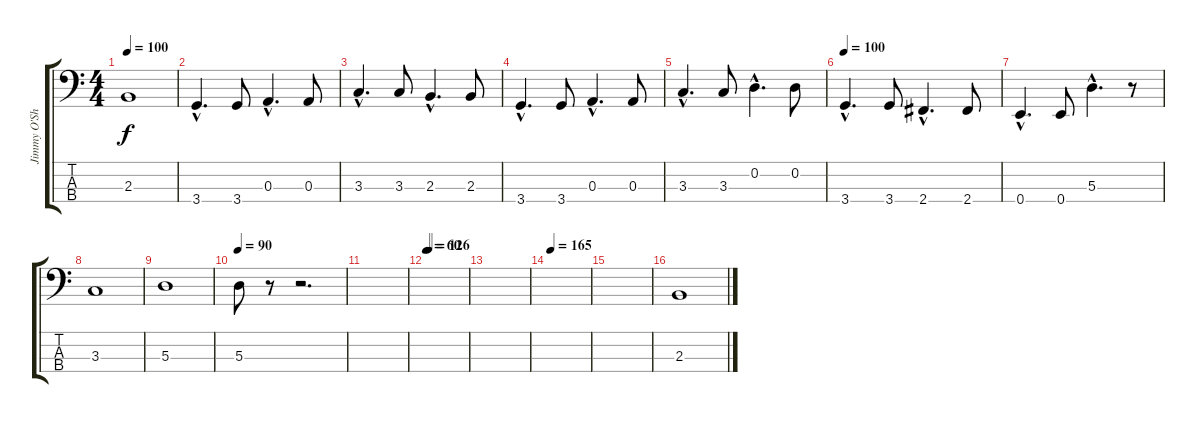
\track ("Jimmy O'Shea" "Jimmy O'Sh") {instrument synthbass2}
\staff {score tabs}
\tuning (G2 D2 A1 E1) {hide}
\ts (4 4)
\tempo 100
\clef f4
\ks c
2.3.1{dy f} |
3.4{hac}.4{d} 3.4.8 0.3{hac}.4{d} 0.3.8 |
3.3{hac}.4{d} 3.3.8 2.3{hac}.4{d} 2.3.8 |
3.4{hac}.4{d} 3.4.8 0.3{hac}.4{d} 0.3.8 |
3.3{hac}.4{d} 3.3.8 0.2{hac}.4{d} 0.2.8 |
\tempo 100
3.4{hac}.4{d} 3.4.8 2.4{hac}.4{d} 2.4.8 |
0.4{hac}.4{d} 0.4.8 5.3{hac}.4{d} r.8 |
3.3.1 |
5.3.1 |
\tempo 90
5.3.8 r.8 r.2{d} |
|
\tempo 60
\tempo (126 0.05)
|
|
\tempo (165 0.05)
|
|
2.3.1
